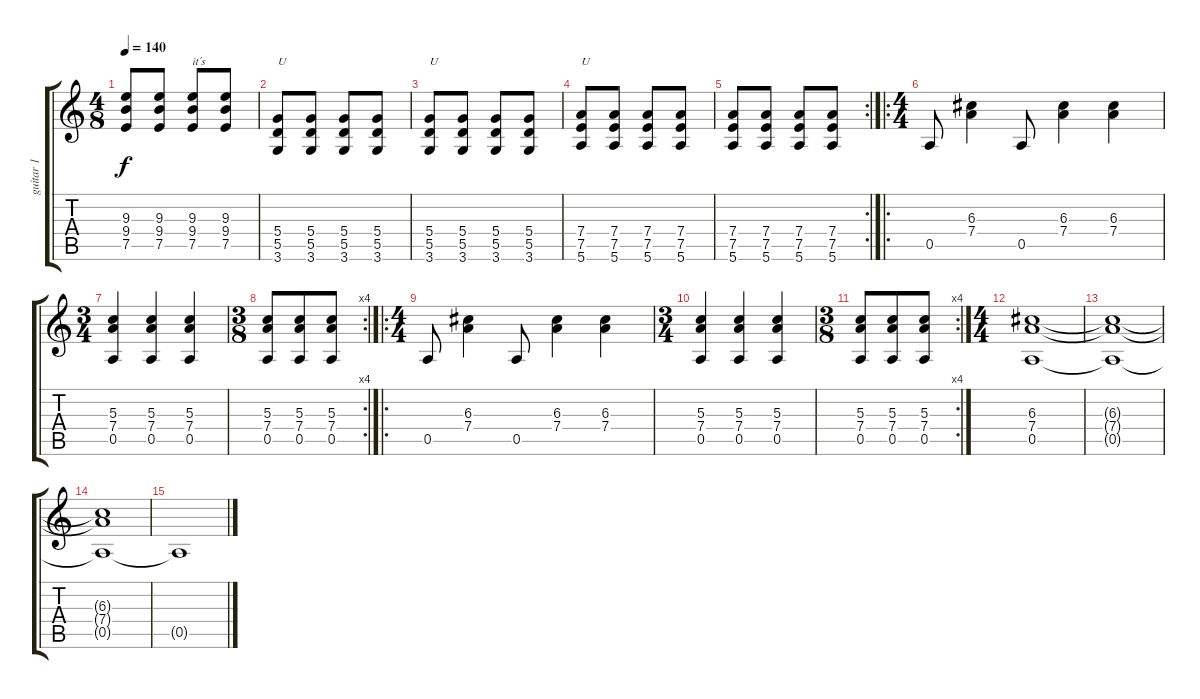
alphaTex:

\track ("guitar 1" "guitar 1") {instrument distortionguitar}
\staff {score tabs}
\tuning (E4 B3 G3 D3 A2 E2) {hide}
\ts (4 8)
\tempo 140
\clef g2
\ks c
(9.3 9.4 7.5).8{dy f} (9.3 9.4 7.5).8 (9.3 9.4 7.5).8{txt "it´s "} (9.3 9.4 7.5).8 |
(5.4 5.5 3.6).8{txt "U"} (5.4 5.5 3.6).8 (5.4 5.5 3.6).8 (5.4 5.5 3.6).8 |
(5.4 5.5 3.6).8{txt "U"} (5.4 5.5 3.6).8 (5.4 5.5 3.6).8 (5.4 5.5 3.6).8 |
(7.4 7.5 5.6).8{txt "U"} (7.4 7.5 5.6).8 (7.4 7.5 5.6).8 (7.4 7.5 5.6).8 |
\rc 2
(7.4 7.5 5.6).8 (7.4 7.5 5.6).8 (7.4 7.5 5.6).8 (7.4 7.5 5.6).8 |
\ro
\ts (4 4)
0.5.8 (6.3 7.4).4 0.5.8 (6.3 7.4).4 (6.3 7.4).4 |
\ts (3 4)
(5.3 7.4 0.5).4 (5.3 7.4 0.5).4 (5.3 7.4 0.5).4 |
\rc 4
\ts (3 8)
(5.3 7.4 0.5).8 (5.3 7.4 0.5).8 (5.3 7.4 0.5).8 |
\ro
\ts (4 4)
0.5.8 (6.3 7.4).4 0.5.8 (6.3 7.4).4 (6.3 7.4).4 |
\ts (3 4)
(5.3 7.4 0.5).4 (5.3 7.4 0.5).4 (5.3 7.4 0.5).4 |
\rc 4
\ts (3 8)
(5.3 7.4 0.5).8 (5.3 7.4 0.5).8 (5.3 7.4 0.5).8 |
\ts (4 4)
(6.3 7.4 0.5).1 |
(6.3{t} 7.4{t} 0.5{t}).1{volume 10} |
(6.3{t} 7.4{t} 0.5{t}).1{volume 7} |
0.5{t}.1{volume 4}
